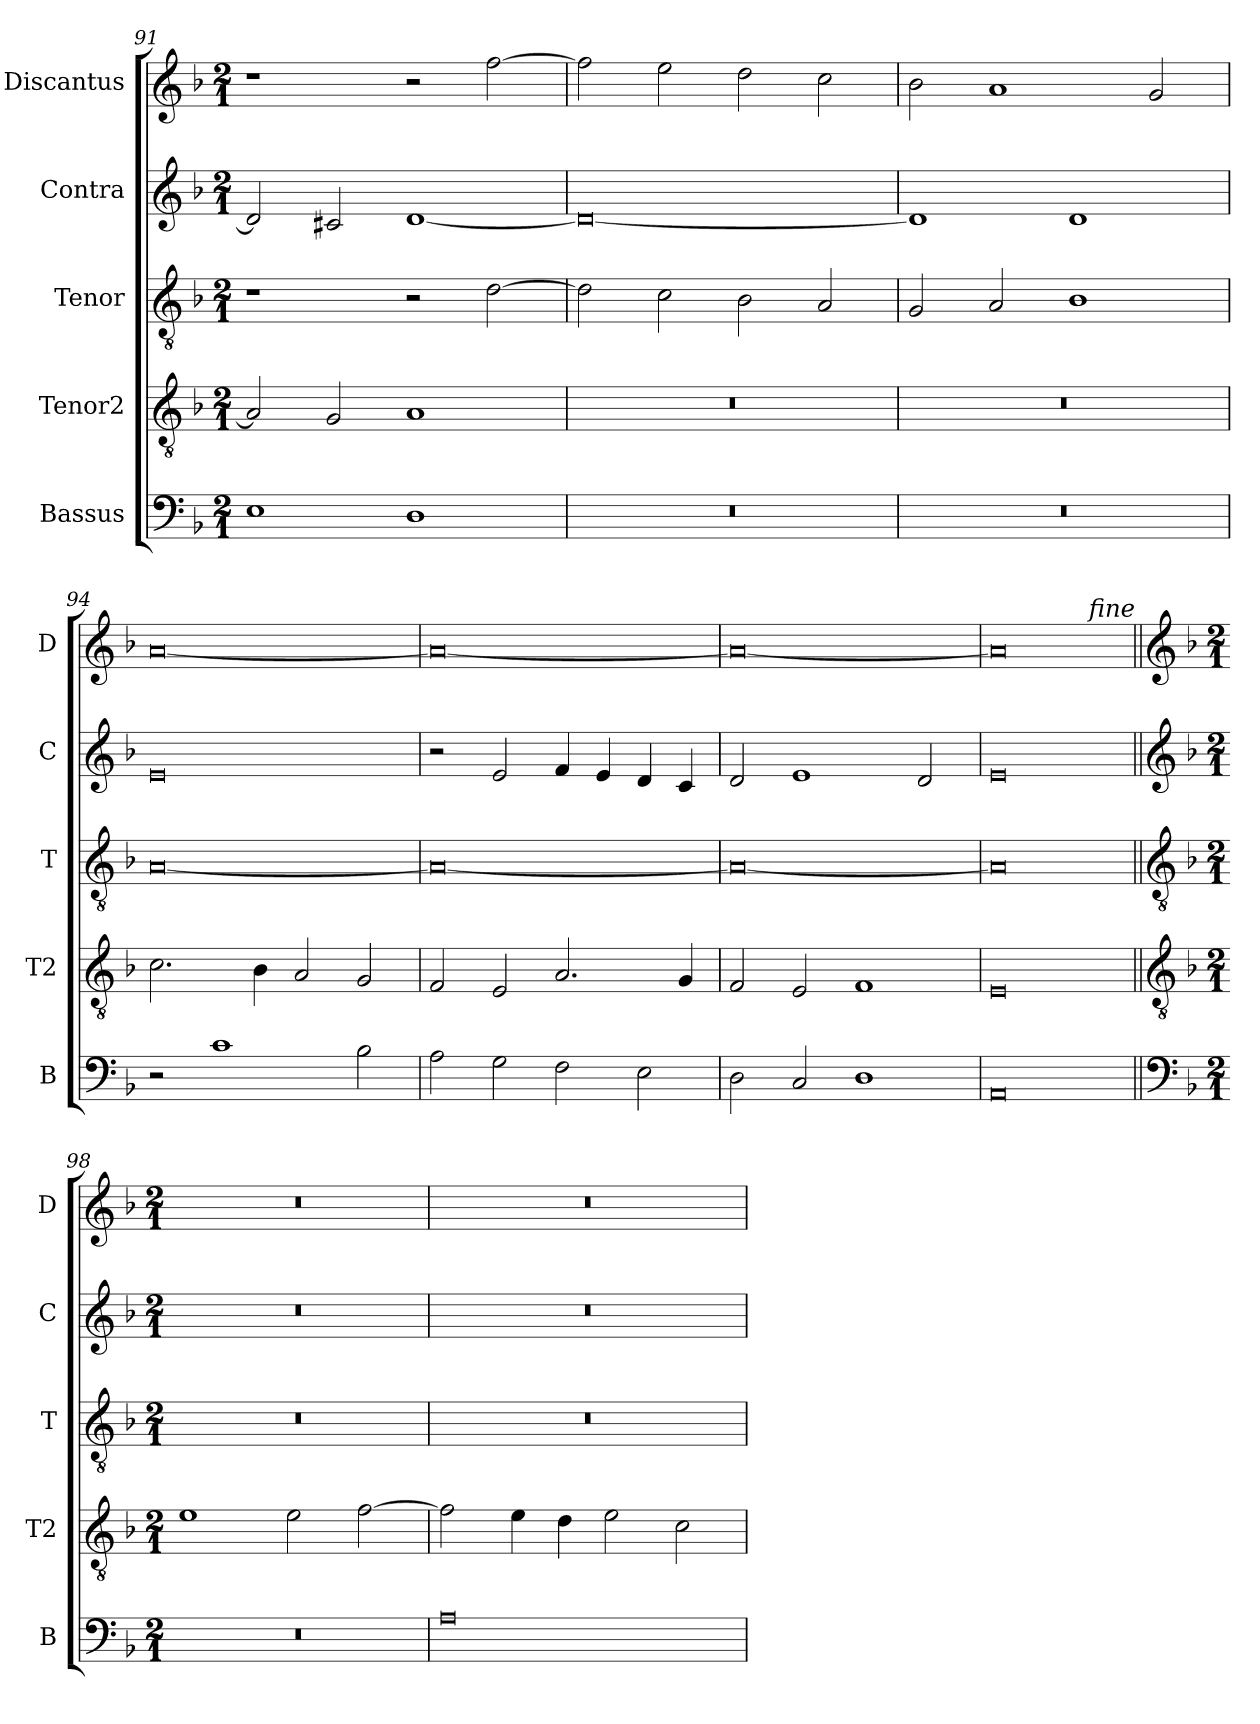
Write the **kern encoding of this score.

**kern	**kern	**kern	**kern	**kern
*part5	*part4	*part3	*part2	*part1
*staff5	*staff4	*staff3	*staff2	*staff1
*I"Bassus	*I"Tenor2	*I"Tenor	*I"Contra	*I"Discantus
*I'B	*I'T2	*I'T	*I'C	*I'D
*clefF4	*clefGv2	*clefGv2	*clefG2	*clefG2
*k[b-]	*k[b-]	*k[b-]	*k[b-]	*k[b-]
*M2/1	*M2/1	*M2/1	*M2/1	*M2/1
=91	=91	=91	=91	=91
1E	2A/]	1r	2d/]	1r
.	2G/	.	2c#X/	.
1D	1A	2r	[1d	2r
.	.	[2d\	.	[2ff\
=92	=92	=92	=92	=92
0r	0r	2d\]	0d_	2ff\]
.	.	2c\	.	2ee\
.	.	2B-\	.	2dd\
.	.	2A/	.	2cc\
=93	=93	=93	=93	=93
0r	0r	2G/	1d]	2b-\
.	.	2A/	.	1a
.	.	1B-	1d	.
.	.	.	.	2g/
=94	=94	=94	=94	=94
2r	2.c\	[0A	0e	[0a
1c	.	.	.	.
.	4B-\	.	.	.
.	2A/	.	.	.
2B-\	2G/	.	.	.
=95	=95	=95	=95	=95
2A\	2F/	0A_	2r	0a_
2G\	2E/	.	2e/	.
2F\	2.A/	.	4f/	.
.	.	.	4e/	.
2E\	.	.	4d/	.
.	4G/	.	4c/	.
=96	=96	=96	=96	=96
2D\	2F/	0A_	2d/	0a_
2C/	2E/	.	1e	.
1D	1F	.	.	.
.	.	.	2d/	.
=97	=97	=97	=97	=97
0AA	0E	0A]	0e	0a]
!	!	!	!	!LO:TX:a:i:rj:t=fine
!!LO:LB:g=z
=98||	=98||	=98||	=98||	=98||
*clefF4	*clefGv2	*clefGv2	*clefG2	*clefG2
*k[b-]	*k[b-]	*k[b-]	*k[b-]	*k[b-]
*M2/1	*M2/1	*M2/1	*M2/1	*M2/1
0r	1e	0r	0r	0r
.	2e\	.	.	.
.	[2f\	.	.	.
=99	=99	=99	=99	=99
0A	2f\]	0r	0r	0r
.	4e\	.	.	.
.	4d\	.	.	.
.	2e\	.	.	.
.	2c\	.	.	.
=	=	=	=	=
*-	*-	*-	*-	*-
